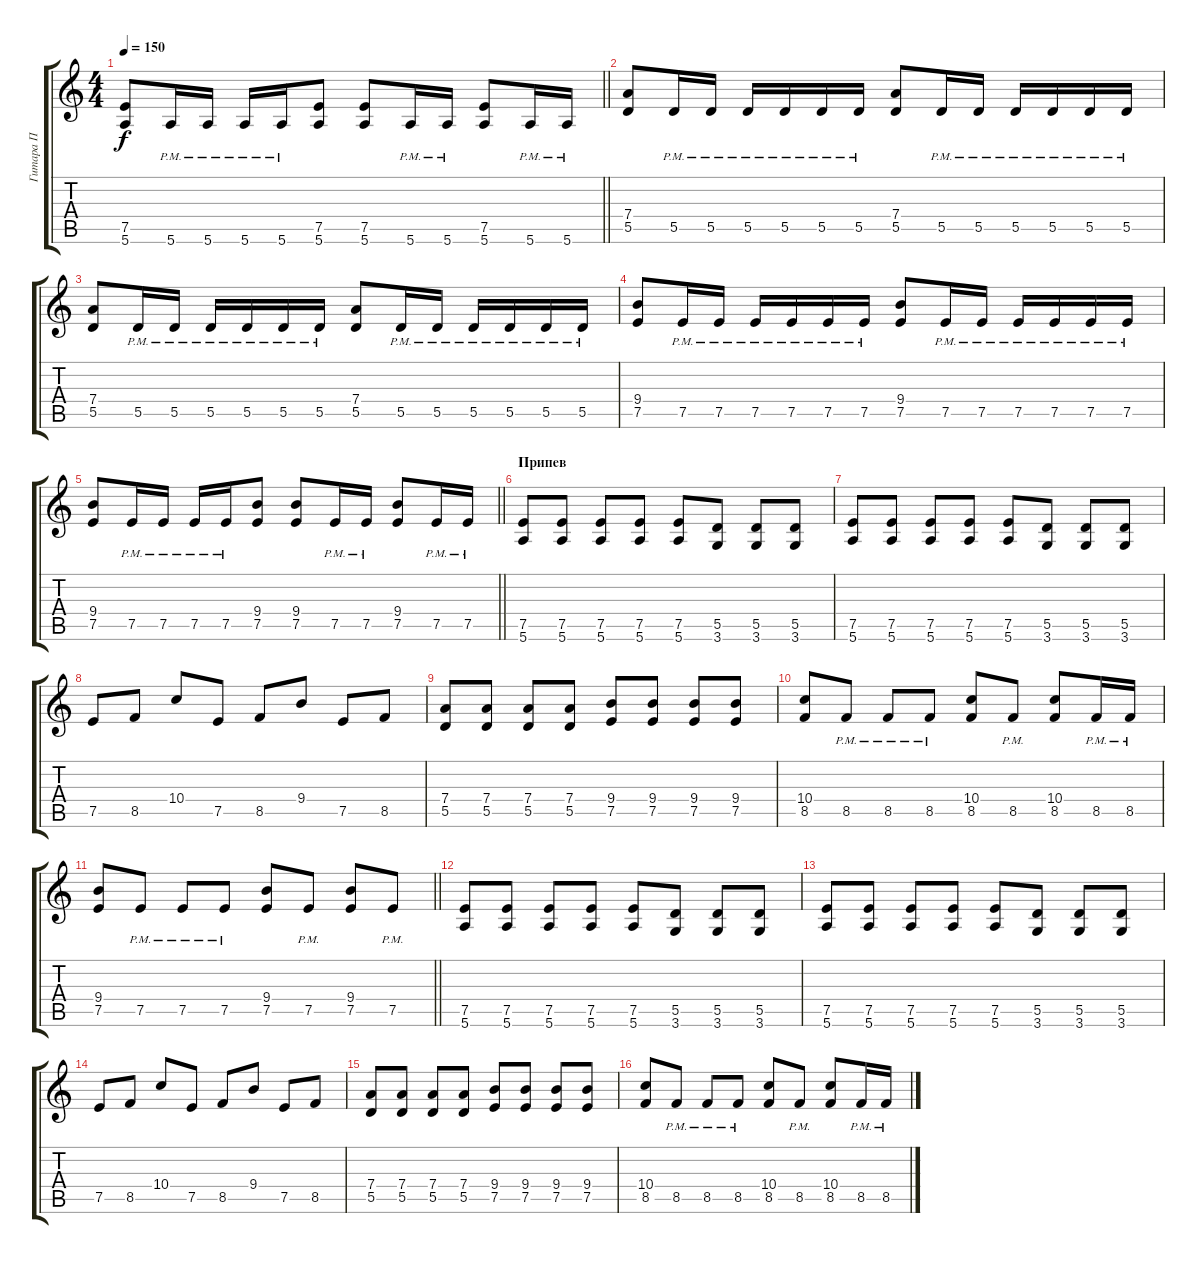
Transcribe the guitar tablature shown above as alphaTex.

\track ("Гитара П" "Гитара П") {instrument overdrivenguitar}
\staff {score tabs}
\tuning (E4 B3 G3 D3 A2 E2) {hide}
\ts (4 4)
\tempo 150
\clef g2
\barLineRight lightlight
\ks c
(7.5 5.6).8{dy f} 5.6{pm}.16 5.6{pm}.16 5.6{pm}.16 5.6{pm}.16 (7.5 5.6).8 (7.5 5.6).8 5.6{pm}.16 5.6{pm}.16 (7.5 5.6).8 5.6{pm}.16 5.6{pm}.16 |
(7.4 5.5).8 5.5{pm}.16 5.5{pm}.16 5.5{pm}.16 5.5{pm}.16 5.5{pm}.16 5.5{pm}.16 (7.4 5.5).8 5.5{pm}.16 5.5{pm}.16 5.5{pm}.16 5.5{pm}.16 5.5{pm}.16 5.5{pm}.16 |
(7.4 5.5).8 5.5{pm}.16 5.5{pm}.16 5.5{pm}.16 5.5{pm}.16 5.5{pm}.16 5.5{pm}.16 (7.4 5.5).8 5.5{pm}.16 5.5{pm}.16 5.5{pm}.16 5.5{pm}.16 5.5{pm}.16 5.5{pm}.16 |
(9.4 7.5).8 7.5{pm}.16 7.5{pm}.16 7.5{pm}.16 7.5{pm}.16 7.5{pm}.16 7.5{pm}.16 (9.4 7.5).8 7.5{pm}.16 7.5{pm}.16 7.5{pm}.16 7.5{pm}.16 7.5{pm}.16 7.5{pm}.16 |
\barLineRight lightlight
(9.4 7.5).8 7.5{pm}.16 7.5{pm}.16 7.5{pm}.16 7.5{pm}.16 (9.4 7.5).8 (9.4 7.5).8 7.5{pm}.16 7.5{pm}.16 (9.4 7.5).8 7.5{pm}.16 7.5{pm}.16 |
\section ("" "Припев")
(7.5 5.6).8 (7.5 5.6).8 (7.5 5.6).8 (7.5 5.6).8 (7.5 5.6).8 (5.5 3.6).8 (5.5 3.6).8 (5.5 3.6).8 |
(7.5 5.6).8 (7.5 5.6).8 (7.5 5.6).8 (7.5 5.6).8 (7.5 5.6).8 (5.5 3.6).8 (5.5 3.6).8 (5.5 3.6).8 |
7.5.8 8.5.8 10.4.8 7.5.8 8.5.8 9.4.8 7.5.8 8.5.8 |
(7.4 5.5).8 (7.4 5.5).8 (7.4 5.5).8 (7.4 5.5).8 (9.4 7.5).8 (9.4 7.5).8 (9.4 7.5).8 (9.4 7.5).8 |
(10.4 8.5).8 8.5{pm}.8 8.5{pm}.8 8.5{pm}.8 (10.4 8.5).8 8.5{pm}.8 (10.4 8.5).8 8.5{pm}.16 8.5{pm}.16 |
\barLineRight lightlight
(9.4 7.5).8 7.5{pm}.8 7.5{pm}.8 7.5{pm}.8 (9.4 7.5).8 7.5{pm}.8 (9.4 7.5).8 7.5{pm}.8 |
\section ("" " ")
(7.5 5.6).8 (7.5 5.6).8 (7.5 5.6).8 (7.5 5.6).8 (7.5 5.6).8 (5.5 3.6).8 (5.5 3.6).8 (5.5 3.6).8 |
(7.5 5.6).8 (7.5 5.6).8 (7.5 5.6).8 (7.5 5.6).8 (7.5 5.6).8 (5.5 3.6).8 (5.5 3.6).8 (5.5 3.6).8 |
7.5.8 8.5.8 10.4.8 7.5.8 8.5.8 9.4.8 7.5.8 8.5.8 |
(7.4 5.5).8 (7.4 5.5).8 (7.4 5.5).8 (7.4 5.5).8 (9.4 7.5).8 (9.4 7.5).8 (9.4 7.5).8 (9.4 7.5).8 |
(10.4 8.5).8 8.5{pm}.8 8.5{pm}.8 8.5{pm}.8 (10.4 8.5).8 8.5{pm}.8 (10.4 8.5).8 8.5{pm}.16 8.5{pm}.16
